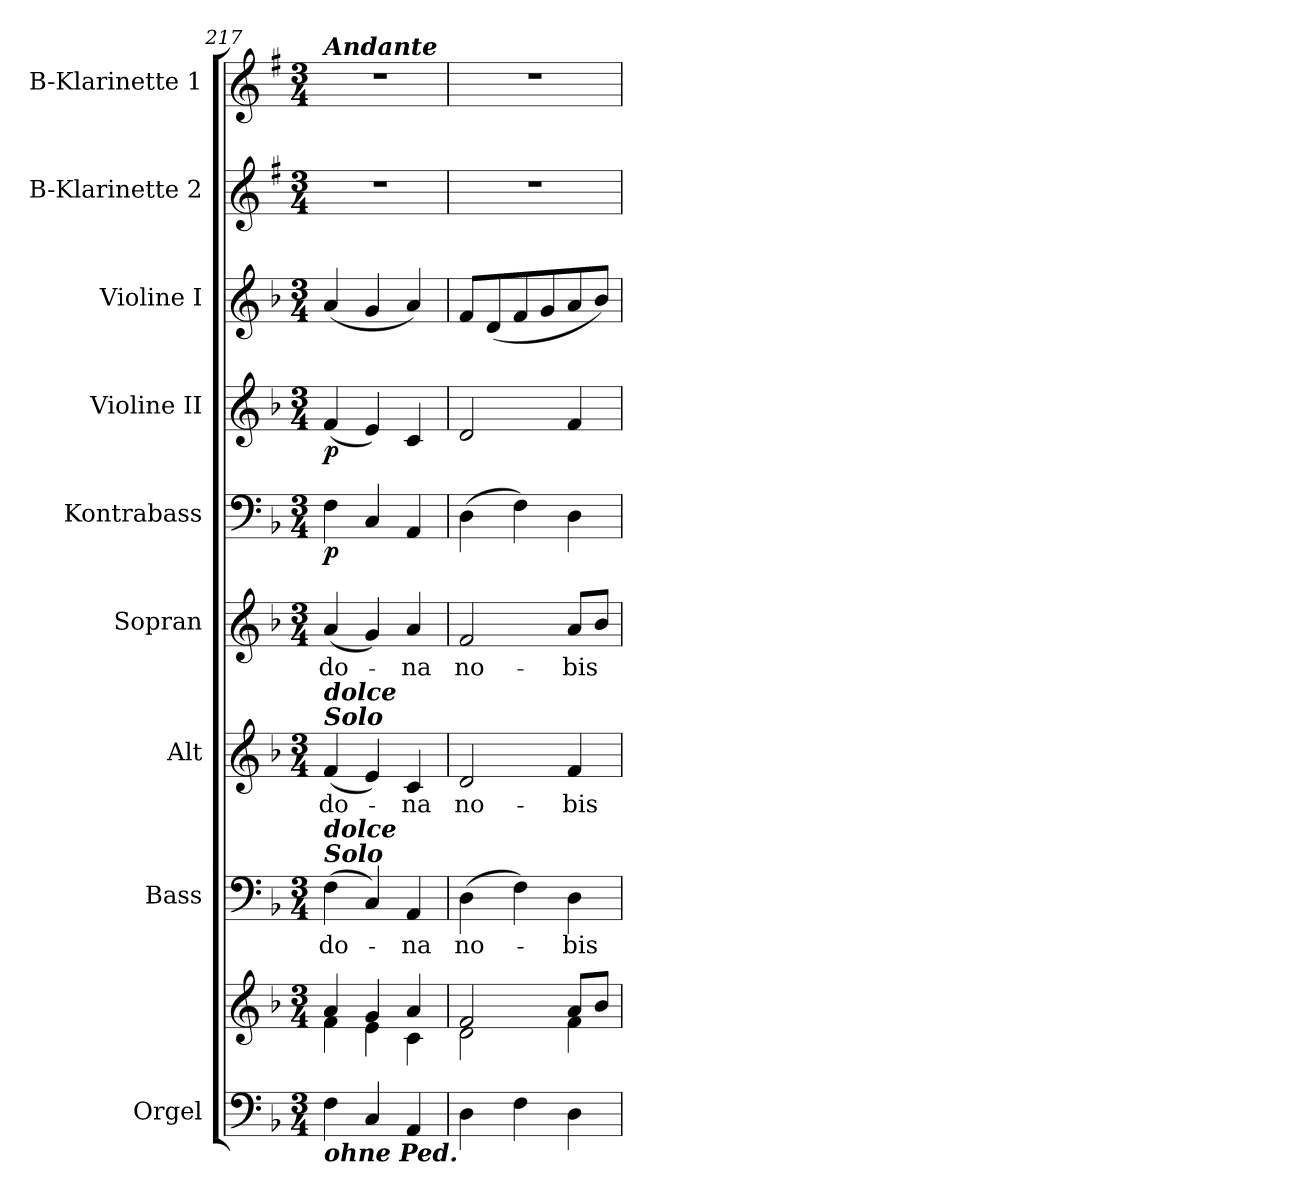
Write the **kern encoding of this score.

**kern	**kern	**kern	**text	**kern	**text	**kern	**text	**kern	**dynam	**kern	**dynam	**kern	**kern	**kern
*part9	*part9	*part8	*part8	*part7	*part7	*part6	*part6	*part5	*part5	*part4	*part4	*part3	*part2	*part1
*staff10	*staff9	*staff8	*staff8	*staff7	*staff7	*staff6	*staff6	*staff5	*staff5	*staff4	*staff4	*staff3	*staff2	*staff1
*I"Orgel	*	*I"Bass	*	*I"Alt	*	*I"Sopran	*	*I"Kontrabass	*	*I"Violine II	*	*I"Violine I	*I"B-Klarinette 2	*I"B-Klarinette 1
*I'Org.	*	*I'B.	*	*I'A.	*	*I'S.	*	*I'Kb.	*	*I'Vl. II	*	*I'Vl. I	*I'B Kl. 2	*I'B Kl. 1
*clefF4	*clefG2	*clefF4	*	*clefG2	*	*clefG2	*	*clefF4	*	*clefG2	*	*clefG2	*clefG2	*clefG2
*	*	*	*	*	*	*	*	*ITrd7c12	*	*	*	*	*ITrd1c2	*ITrd1c2
*k[b-]	*k[b-]	*k[b-]	*	*k[b-]	*	*k[b-]	*	*k[b-]	*	*k[b-]	*	*k[b-]	*k[b-]	*k[b-]
*F:	*F:	*F:	*	*F:	*	*F:	*	*F:	*	*F:	*	*F:	*F:	*F:
*M3/4	*M3/4	*M3/4	*	*M3/4	*	*M3/4	*	*M3/4	*	*M3/4	*	*M3/4	*M3/4	*M3/4
=217	=217	=217	=217	=217	=217	=217	=217	=217	=217	=217	=217	=217	=217	=217
*	*^	*	*	*	*	*	*	*	*	*	*	*	*	*
!	!	!	!	!	!	!	!	!	!	!	!	!	!	!	!LO:TX:a:Bi:t=Andante
!	!	!	!	!	!LO:TX:a:Bi:t=Solo	!	!	!	!	!	!	!	!	!	!
!	!	!	!	!	!LO:TX:a:Bi:t=dolce	!	!	!	!	!	!	!	!	!	!
!	!	!	!LO:TX:a:Bi:t=Solo	!	!	!	!	!	!	!	!	!	!	!	!
!	!	!	!LO:TX:a:Bi:t=dolce	!	!	!	!	!	!	!	!	!	!	!	!
!LO:TX:b:Bi:t=ohne Ped.	!	!	!	!	!	!	!	!	!	!	!	!	!	!	!
!	!	!	!	!LO:LY:b	!	!LO:LY:b	!	!LO:LY:b	!	!LO:DY:b	!	!LO:DY:b	!	!	!
4F\	4a/	4f\	(>4F\	do-	(<4f/	do-	(<4a/	do-	4FF\	p	(<4f/	p	(<4a/	2.r	2.r
4C/	4g/	4e\	4C/)	.	4e/)	.	4g/)	.	4CC/	.	4e/)	.	4g/	.	.
!	!	!	!	!LO:LY:b	!	!LO:LY:b	!	!LO:LY:b	!	!	!	!	!	!	!
4AA/	4a/	4c\	4AA/	-na	4c/	-na	4a/	-na	4AAA/	.	4c/	.	4a/)	.	.
=218	=218	=218	=218	=218	=218	=218	=218	=218	=218	=218	=218	=218	=218	=218	=218
!	!	!	!	!LO:LY:b	!	!LO:LY:b	!	!LO:LY:b	!	!	!	!	!	!	!
4D\	2f/	2d\	(>4D\	no-	2d/	no-	2f/	no-	(>4DD\	.	2d/	.	8f/L	2.r	2.r
.	.	.	.	.	.	.	.	.	.	.	.	.	(<8d/	.	.
4F\	.	.	4F\)	.	.	.	.	.	4FF\)	.	.	.	8f/	.	.
.	.	.	.	.	.	.	.	.	.	.	.	.	8g/	.	.
!	!	!	!	!LO:LY:b	!	!LO:LY:b	!	!LO:LY:b	!	!	!	!	!	!	!
4D\	8a/L	4f\	4D\	-bis	4f/	-bis	8a/L	-bis	4DD\	.	4f/	.	8a/	.	.
.	8b-/J	.	.	.	.	.	8b-/J	.	.	.	.	.	8b-/J)	.	.
*	*v	*v	*	*	*	*	*	*	*	*	*	*	*	*	*
=	=	=	=	=	=	=	=	=	=	=	=	=	=	=
*-	*-	*-	*-	*-	*-	*-	*-	*-	*-	*-	*-	*-	*-	*-
